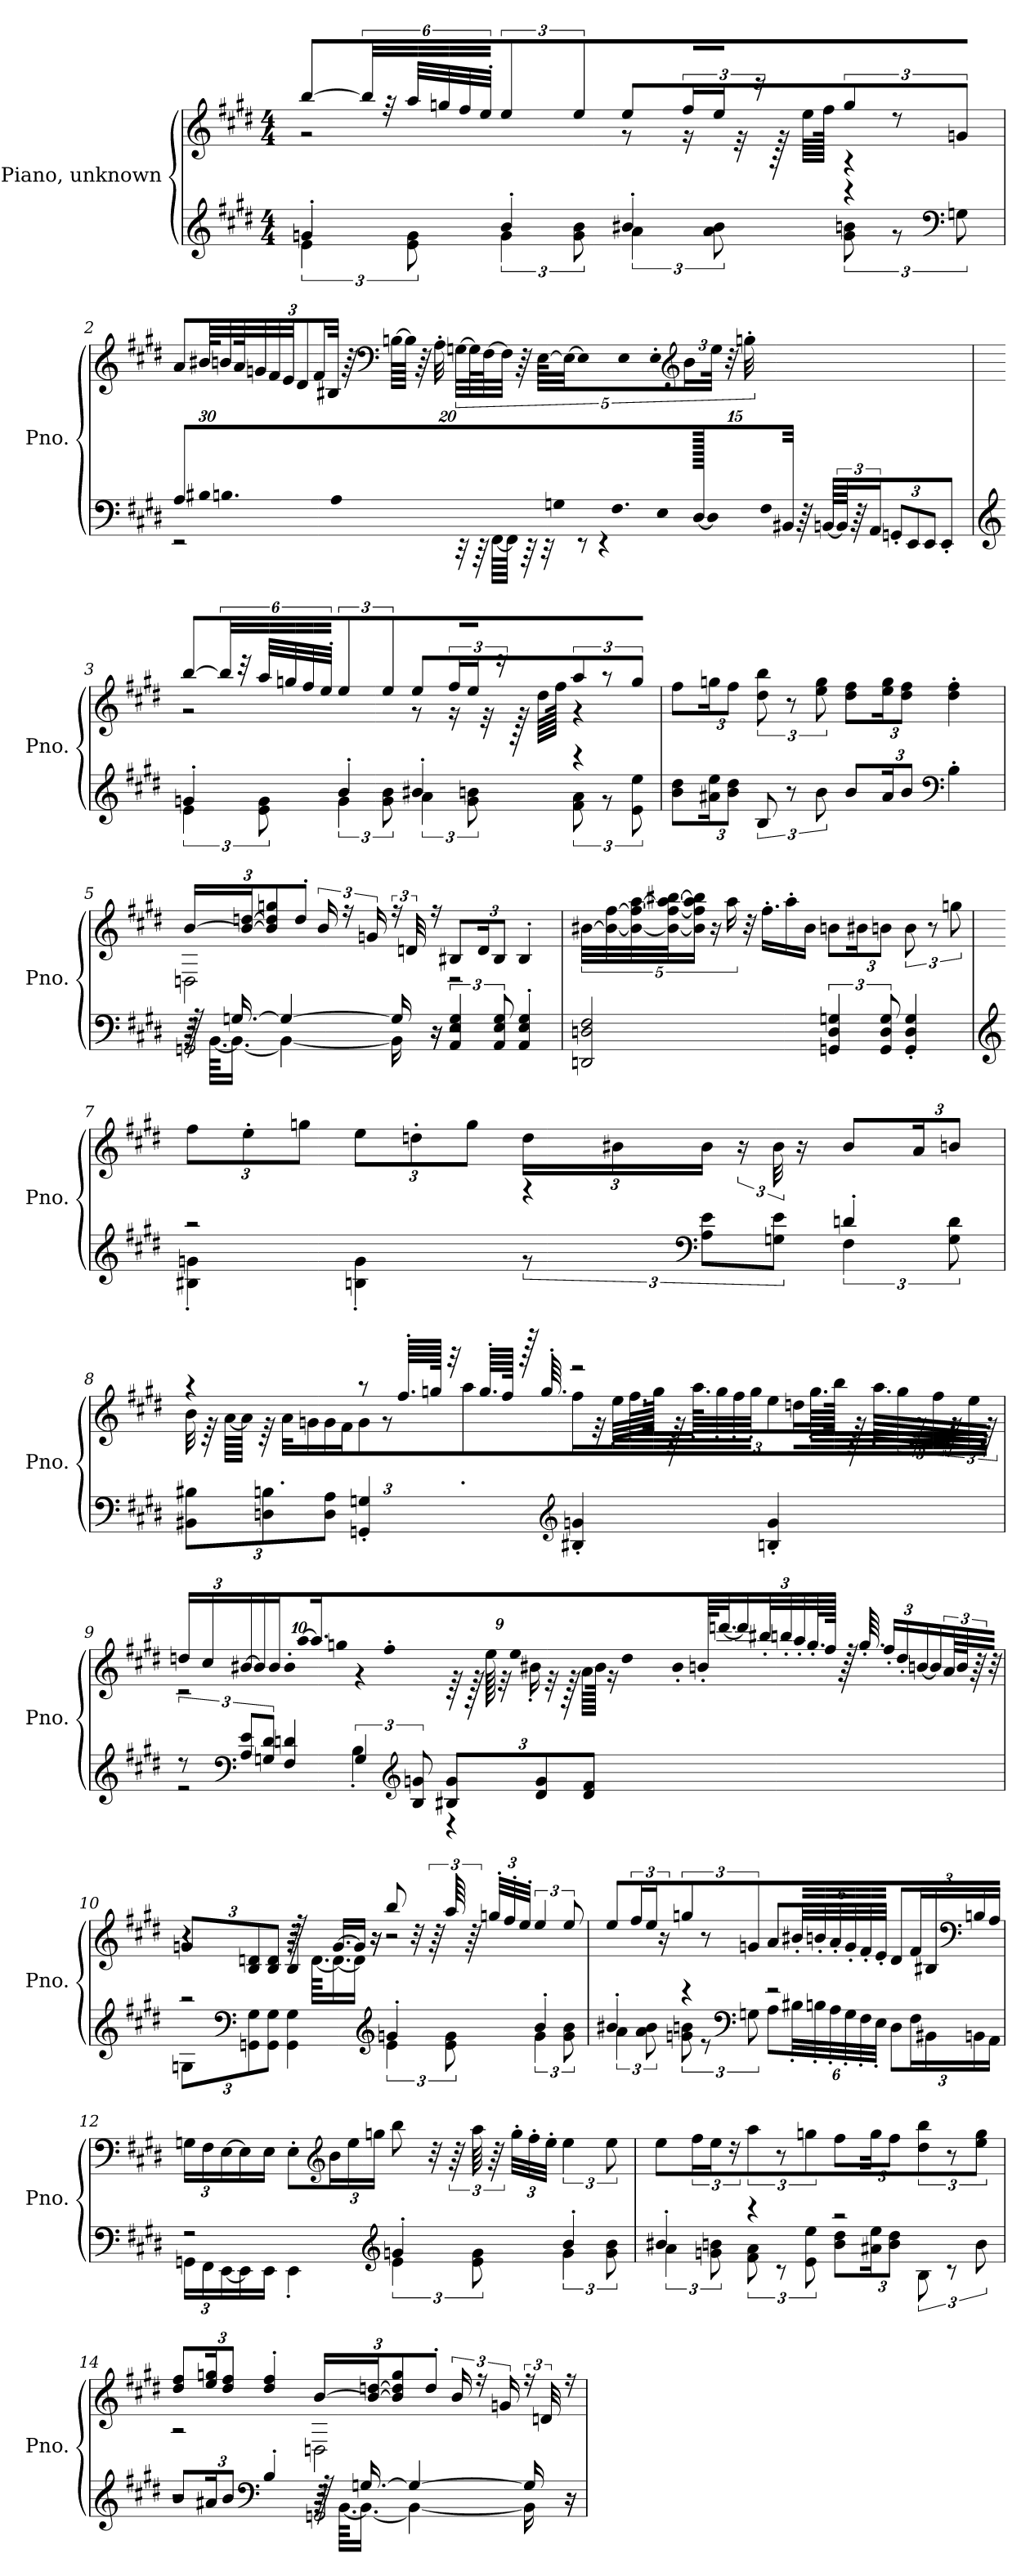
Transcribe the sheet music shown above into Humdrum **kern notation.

**kern	**kern
*part1	*part1
*staff2	*staff1
*I"Piano, unknown	*
*I'Pno.	*
*clefG2	*clefG2
*k[f#c#g#d#]	*k[f#c#g#d#]
*M4/4	*M4/4
*MM120	*MM120
=1	=1
*^	*^
4gn'/	6e\	[8bb/L	2r
.	.	48bb/Jkk]	.
.	.	48r	.
.	12e\ 12g\	48aa/LLL	.
*	*	*Xbrackettup	*
.	.	48ggn/	.
.	.	48ff#/	.
.	.	48ee'/JJJ	.
*	*	*brackettup	*
4b'/	6g\	6ee/	.
.	12g\ 12b\	12ee/	.
4b#X'/	6a\	8ee/L	8r
.	.	24ff#/L	16r
.	12a\ 12b#\	24ee/JJ	.
.	.	.	32r
.	.	24r	.
.	.	.	128r
.	.	.	64ee\LLLL
.	.	.	128ff#\JJJJk
4r	12g\ 12bn\	12gg/	4r
.	12r	12r	.
*clefF4	*	*	*
.	12Gn\	12gn/	.
*	*	*v	*v
!!LO:LB:g=z
=2	=2	=2
8A/L	2r	8a/L
*Xbrackettup	*	*
!LO:N:vis=64	!	!
960%17B#X/LLL	.	64b#X/KLL
.	.	32bn/
!LO:N:vis=64.	!	!
640%17Bn/	.	.
1920ryy	.	.
!LO:N:vis=64	!	!
960%17A/	.	.
.	.	64a/K
!LO:N:vis=64	!	!
*	*	*Xbrackettup
960%17Gn/	.	48gn/
!LO:N:vis=64.	!	!
640%17F#/	.	.
.	.	48f#/
.	.	48e/JJ
1920ryy	.	.
!LO:N:vis=64	!	!
960%17E/JJJ	.	.
[960D#/	.	12d#/
960%79D#/]	.	.
24F#/L	.	24f#/L
32BB#X/JJk	.	32B#X/JJk
64r	.	64r
*	*	*clefF4
[64BBn/LLLL	.	[64Bn\LLLL
*brackettup	*	*
96BB/JJJJ]	.	64B\JJJJ]
96r	.	.
.	.	64r
24AA/	.	.
.	.	32A'\
*Xbrackettup	*	*brackettup
12GGn'/L	32r	[40Gn\LLL
.	.	80G\L]
.	64r	.
.	.	[80F#\J
.	[64FF#\LLLL	.
.	.	40F#\JJJ]
.	64FF#\JJJJ]	.
.	.	80r
.	64r	.
12EE/	.	.
.	.	[80E\KLLL
.	32r	.
.	.	40E\J_
.	8r	16E\]
12EE/J	.	.
.	.	16E\J
4EE'/	4r	8E'\
*	*	*clefG2
*	*	*Xbrackettup
.	.	24b\L
.	.	48ee\JJk
.	.	32r
.	.	32ggn'\
!!LO:LB:g=z
=3	=3	=3
*clefG2	*	*
*	*brackettup	*
*	*	*^
4gn'/	6e\	[8bb/L	2r
*	*	*brackettup	*
.	.	48bb/Jkk]	.
.	.	48r	.
.	12e\ 12g\	48aa/LLL	.
*	*	*Xbrackettup	*
.	.	48ggn/	.
.	.	48ff#/	.
.	.	48ee'/JJJ	.
*	*	*brackettup	*
4b'/	6g\	6ee/	.
.	12g\ 12b\	12ee/	.
4b#X'/	6a\	8ee/L	8r
.	.	24ff#/L	16r
.	12g\ 12bn\	24ee/JJ	.
.	.	.	32r
.	.	24r	.
.	.	.	128r
.	.	.	64dd#\LLLL
.	.	.	128ff#\JJJJk
4r	12f#\ 12a\	12aa/	4r
.	12r	12r	.
.	12e\ 12ee\	12gg/	.
*v	*v	*	*
*	*v	*v
=4	=4
8b\ 8dd#\L	8ff#\L
*Xbrackettup	*Xbrackettup
24a#X\ 24ee\K	24ggn\K
12b\ 12dd#\J	12ff#\J
*brackettup	*brackettup
12B/	12dd#\ 12bb\
12r	12r
12b\	12ee\ 12gg\
8b/L	8dd#\ 8ff#\L
*Xbrackettup	*Xbrackettup
24a#/K	24ee\ 24gg\K
12b/J	12dd#\ 12ff#\J
*clefF4	*
4B'\	4dd#\' 4ff#\'
!!LO:LB:g=z
=5	=5
*^	*^
*	*^	*	*
32r	128r	2GGn/	[24b/LL	2Dn\
.	[64.BB\KKLL	.	.	.
[16.Gn/	16.BB\JJ_	.	.	.
.	.	.	24b/_ [24ddn/J	.
.	.	.	12b/] 12dd/] 12ggn/	.
4G/_	4BB\_	.	.	.
.	.	.	12dd'/J	.
*	*	*	*brackettup	*
.	.	.	24b/	.
.	.	.	24r	.
.	.	.	24gn/	.
16G/]	16BB\]	.	24r	.
.	.	.	48dn/	.
16r	16r	.	16r	.
*brackettup	*	*	*	*
6AA/ 6E/ 6G/	2r	2r	8B#X/L	2r
*	*	*	*Xbrackettup	*
.	.	.	24d/K	.
12AA/ 12E/ 12G/	.	.	12B#/J	.
4AA/' 4E/' 4G/'	.	.	4B#'/	.
*v	*v	*v	*	*
*	*v	*v
!!LO:LB:g=z
=6	=6
*	*brackettup
2DDn/ 2Dn/ 2F#/	[40b#X\LLL
.	40b#\_ [40ff#\
.	40b#\_ 40ff#\_ [40aa\
.	40b#\_ 40ff#\_ 40aa\_ [40bb#X\J
.	20b#\] 20ff#\] 20aa\] 20bb#\]JJ
.	20r
.	20aa\
.	32r
.	16.ff#'\LL
.	16aa'\
.	16b#\JJ
6GGn/ 6D/ 6Gn/	8bn\L
*	*Xbrackettup
.	24b#X\K
12GG/ 12D/ 12G/	12bn\J
*	*brackettup
4GG/' 4D/' 4G/'	12b\
.	12r
.	12ggn\
!!LO:LB:g=z
=7	=7
*clefG2	*
*^	*
*	*	*Xbrackettup
2r	4B#X\' 4gn\'	12ff#\L
.	.	12ee'\
.	.	12ggn\J
.	4Bn\' 4g\'	12ee\L
.	.	12ddn'\
.	.	12gg\J
4r	12r	24dd\LL
.	.	24b#X\
*clefF4	*	*
.	12A\ 12e\L	24b#\JJ
*	*	*brackettup
.	.	24r
.	12Gn\ 12e\J	48b#\
.	.	16r
4dn'/	6F#\	8b#/L
*	*	*Xbrackettup
.	.	24a/K
.	12G\ 12d\	12bn/J
*v	*v	*
!!LO:PB:g=z
=8	=8
*Xbrackettup	*
*	*^
12BB#X\ 12B#X\L	4r	32b\
.	.	64r
.	.	[64a\LLLL
.	.	64a\JJJJ]
.	.	64r
12Dn\ 12Bn\	.	.
.	.	32a'\KLL
.	.	24gn\
12D\ 12A\J	.	24g\
.	.	24f#\J
*	*	*brackettup
4GGn/' 4Gn/'	8r	12g\J
.	.	12r
.	64.ff#'/LLLL	.
.	128ggn/JJJJk	.
.	32r	.
.	.	12aa'\
.	64.gg'/LLLL	.
.	128ff#/JJJJk	.
.	128r	.
.	64.gg'/	.
*clefG2	*	*
4B#X/' 4gn/'	2r	16ff#\
.	.	32r
.	.	32ee'\LLL
.	.	64.ff#'\L
.	.	128gg\JJJJk
.	.	128r
.	.	64.aa'\KLLL
*	*	*Xbrackettup
.	.	48gg'\
.	.	48ff#'\
.	.	48gg'\JJ
4Bn/' 4g/'	.	12ee\
.	.	24ddn\L
.	.	64.gg'\LL
.	.	128bb\JJJJk
.	.	128r
.	.	64.aa'\LLLL
*	*	*brackettup
.	.	96gg\JJJJ
.	.	96r
.	.	96ff#\
.	.	96r
.	.	96ee\
.	.	96r
!!LO:LB:g=z	!!
=9	=9	=9
*brackettup	*Xbrackettup	*
*^	*	*
12r	2r	24ddn/LL	2r
.	.	24cc#/	.
*clefF4	*	*	*
12A/ 12e/L	.	[24b#X/	.
.	.	16b#/]	.
12Gn/ 12d#/J	.	.	.
.	.	16b#/	.
!	!	!LO:N:vis=64	!
4F#/ 4dn/	.	640%9b#'/LL	.
!	!	!LO:N:vis=64	!
.	.	[640%9aa/JJ	.
.	.	18.aa/]	.
!	!	!LO:N:vis=32	!
.	.	1920%53ggn/L	.
!	!	!LO:N:vis=32	!
.	.	1920%53ff#'/	.
!	!	!LO:N:vis=32	!
.	.	1920%53ee/	.
!	!	!LO:N:vis=32	!
.	.	1920%53dd/	.
.	.	1920ryy	.
!	!	!LO:N:vis=32	!
.	.	1920%53b#'/	.
6G/	4B'\	64bn'/K	4r
.	.	[32.dddn/J	.
.	.	16ddd/]	.
.	.	48bb#X'/L	.
.	.	48bbn'/	.
*clefG2	*	*	*
12B/ 12gn/	.	48aa'/	.
.	.	64.gg'/L	.
.	.	128ff#/JJJJk	.
.	.	128r	.
.	.	64.gg'/	.
*Xbrackettup	*	*	*
12B#X/ 12g/L	4r	24ff#'/LL	64r
.	.	.	128r
.	.	.	128ee\
.	.	.	32r
.	.	24dd'/	.
.	.	.	16b#X'\
12d/ 12g/	.	[24bn/	.
.	.	16b/]	32r
.	.	.	128r
.	.	.	64a\LLLL
12d/ 12f#/J	.	.	.
.	.	.	128b\JJJJk
*	*	*brackettup	*
.	.	96a/LL	16r
.	.	96b/JJJJ	.
.	.	96r	.
.	.	32r	.
*	*	*v	*v
!!LO:LB:g=z
=10	=10	=10
*	*	*Xbrackettup
*	*	*^
*	*	*	*^
2r	12Gn\L	12gn/L	4r	4r
*clefF4	*	*	*	*
.	12GGn\ 12G\	12B/ 12dn/	.	.
.	12GG\ 12G\J	12B/ 12d/J	.	.
.	4GG\ 4G\	32r	128r	4B/
.	.	.	[64.d\KKLL	.
.	.	[16.g/LL	16.d\_	.
.	.	16g/JJ]	16d\JJ]	.
.	.	16r	16r	.
*clefG2	*	*	*	*
*	*brackettup	*	*	*
4gn'/	6e\	8bb/	2r	2r
.	.	32r	.	.
*	*	*brackettup	*	*
.	.	96r	.	.
.	12e\ 12g\	96aa/	.	.
.	.	96r	.	.
*	*	*Xbrackettup	*	*
.	.	48ggn'/LLL	.	.
.	.	48ff#'/	.	.
.	.	48ee'/JJJ	.	.
*	*	*brackettup	*	*
4b'/	6g\	6ee/	.	.
.	12g\ 12b\	12ee/	.	.
*	*	*v	*v	*v
!!LO:LB:g=z
=11	=11	=11
4b#X'/	6a\	8ee\L
.	.	24ff#\L
.	12a\ 12b#\	24ee\JJ
.	.	24r
4r	12gn\ 12bn\	12ggn\
.	12r	12r
*clefF4	*	*
.	12Gn\	12gn/
2r	8A\L	8a/L
*	*Xbrackettup	*Xbrackettup
.	48B#X'\LL	48b#X'/LL
.	48Bn'\	48bn'/
.	48A'\	48a'/
.	48G'\	48g'/
.	48F#'\	48f#'/
.	48E'\JJJ	48e'/JJJ
.	12D#\L	12d#/L
.	24F#\L	24f#/L
.	24BB#X\	24B#X/
*	*	*clefF4
.	24BBn\	24Bn/
.	24AA\JJ	24A/JJ
!!LO:LB:g=z
=12	=12	=12
2r	24GGn\LL	24Gn\LL
.	24FF#\	24F#\
.	[24EE\	[24E\
.	16EE\]	16E\]
.	16EE\JJ	16E\JJ
.	4EE'\	8E'\L
*	*	*clefG2
.	.	24b\L
.	.	24ee\
.	.	24ggn\JJ
*clefG2	*	*
*	*brackettup	*
4gn'/	6e\	8bb\
.	.	32r
*	*	*brackettup
.	.	96r
.	12e\ 12g\	96aa\
.	.	96r
*	*	*Xbrackettup
.	.	48gg'\LLL
.	.	48ff#'\
.	.	48ee'\JJJ
*	*	*brackettup
4b'/	6g\	6ee\
.	12g\ 12b\	12ee\
=13	=13	=13
4b#X'/	6a\	8ee\L
.	.	24ff#\L
.	12gn\ 12bn\	24ee\JJ
.	.	24r
4r	12f#\ 12a\	12aa\
.	12r	12r
.	12e\ 12ee\	12ggn\
2r	8b\ 8dd#\L	8ff#\L
*	*Xbrackettup	*Xbrackettup
.	24a#X\ 24ee\K	24gg\K
.	12b\ 12dd#\J	12ff#\J
*	*brackettup	*brackettup
.	12B\	12dd#\ 12bb\
.	12r	12r
.	12b\	12ee\ 12gg\
!!LO:LB:g=z
=14	=14	=14
*	*^	*^
8b/L	2r	2r	8dd#/ 8ff#/L	2r
*Xbrackettup	*	*	*Xbrackettup	*
24a#X/K	.	.	24ee/ 24ggn/K	.
12b/J	.	.	12dd#/ 12ff#/J	.
*clefF4	*	*	*	*
4B'/	.	.	4dd#/' 4ff#/'	.
32r	128r	2GGn/	[24b/LL	2Dn\
.	[64.BB\KKLL	.	.	.
[16.Gn/	16.BB\JJ_	.	.	.
.	.	.	24b/_ [24ddn/J	.
.	.	.	12b/] 12dd/] 12gg/	.
4G/_	4BB\_	.	.	.
.	.	.	12dd'/J	.
*	*	*	*brackettup	*
.	.	.	24b/	.
.	.	.	24r	.
.	.	.	24gn/	.
16G/]	16BB\]	.	24r	.
.	.	.	48dn/	.
16r	16r	.	16r	.
*v	*v	*v	*	*
*	*v	*v
=	=
*-	*-
